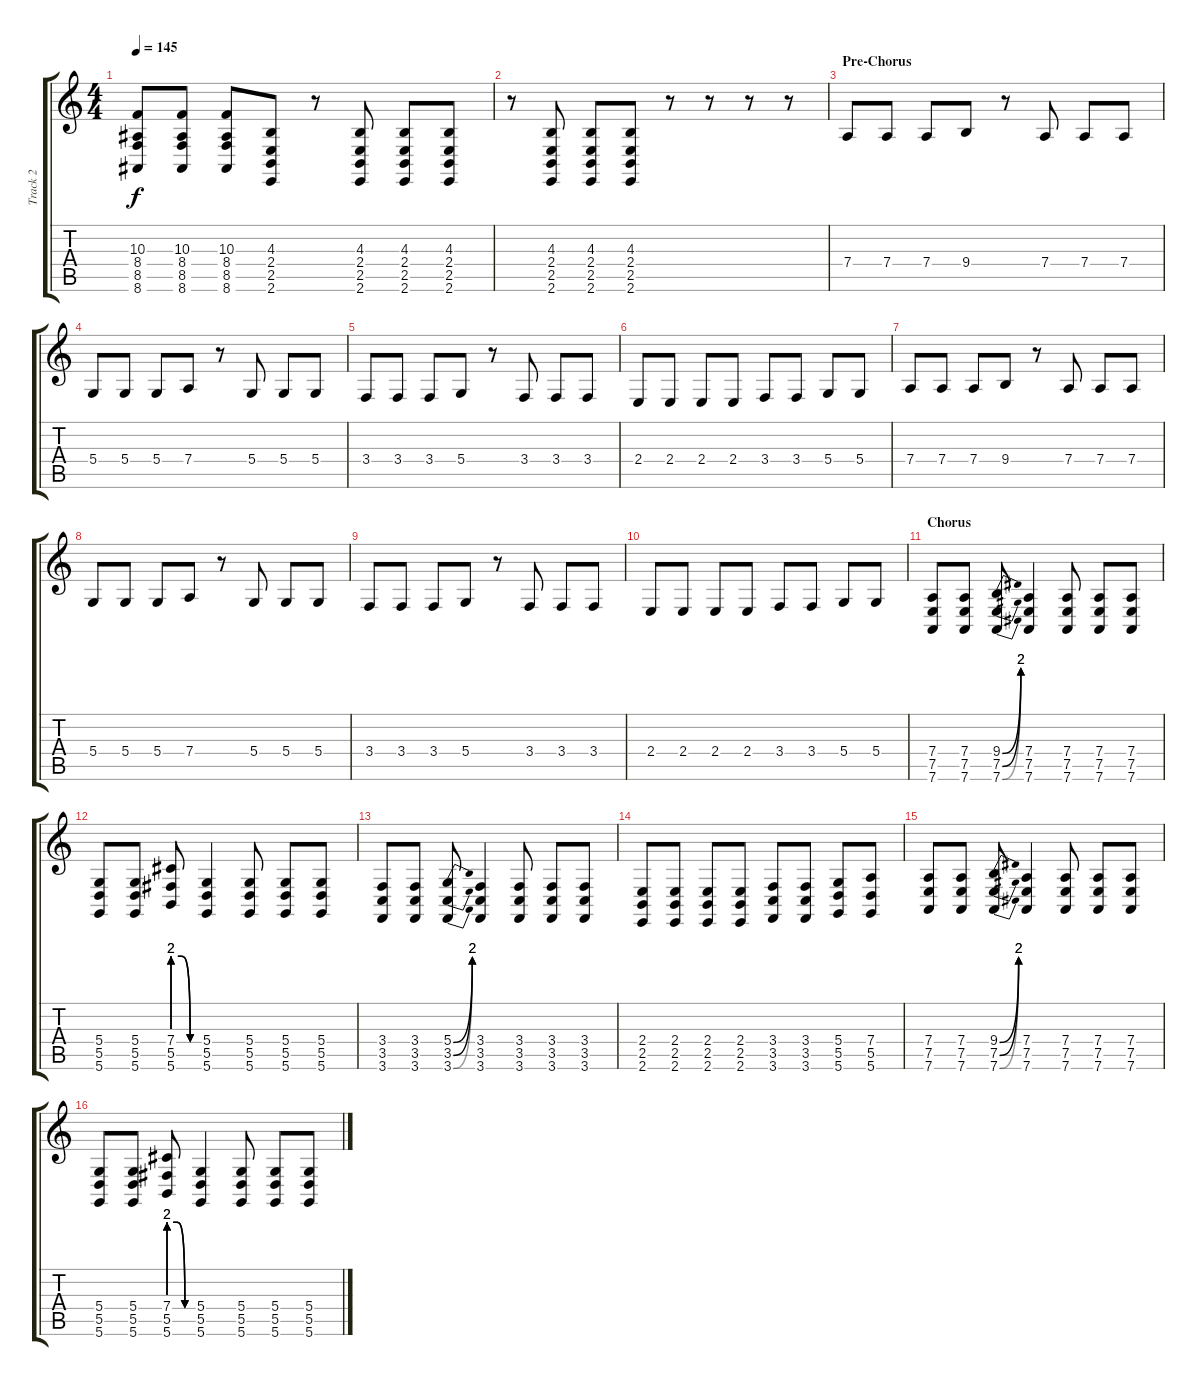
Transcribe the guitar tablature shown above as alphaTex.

\track ("Track 2" "Track 2") {instrument orchestralharp}
\staff {score tabs}
\tuning (E4 B3 G3 D3 A2 D2) {hide}
\ts (4 4)
\tempo 145
\clef g2
\ks c
(10.3 8.4 8.5 8.6).8{dy f} (10.3 8.4 8.5 8.6).8 (10.3 8.4 8.5 8.6).8 (4.3 2.4 2.5 2.6).8 r.8 (4.3 2.4 2.5 2.6).8 (4.3 2.4 2.5 2.6).8 (4.3 2.4 2.5 2.6).8 |
r.8 (4.3 2.4 2.5 2.6).8 (4.3 2.4 2.5 2.6).8 (4.3 2.4 2.5 2.6).8 r.8 r.8 r.8 r.8 |
\section ("" "Pre-Chorus")
7.4.8 7.4.8 7.4.8 9.4.8 r.8 7.4.8 7.4.8 7.4.8 |
5.4.8 5.4.8 5.4.8 7.4.8 r.8 5.4.8 5.4.8 5.4.8 |
3.4.8 3.4.8 3.4.8 5.4.8 r.8 3.4.8 3.4.8 3.4.8 |
2.4.8 2.4.8 2.4.8 2.4.8 3.4.8 3.4.8 5.4.8 5.4.8 |
7.4.8 7.4.8 7.4.8 9.4.8 r.8 7.4.8 7.4.8 7.4.8 |
5.4.8 5.4.8 5.4.8 7.4.8 r.8 5.4.8 5.4.8 5.4.8 |
3.4.8 3.4.8 3.4.8 5.4.8 r.8 3.4.8 3.4.8 3.4.8 |
2.4.8 2.4.8 2.4.8 2.4.8 3.4.8 3.4.8 5.4.8 5.4.8 |
\section ("" "Chorus")
(7.4 7.5 7.6).8 (7.4 7.5 7.6).8 (9.4{be (bend 0 0 60 8)} 7.5{be (bend 0 0 60 8)} 7.6{be (bend 0 0 60 8)}).8 (7.4 7.5 7.6).4 (7.4 7.5 7.6).8 (7.4 7.5 7.6).8 (7.4 7.5 7.6).8 |
(5.4 5.5 5.6).8 (5.4 5.5 5.6).8 (7.4{be (custom 0 8 20 8 40 0 60 0)} 5.5{be (custom 0 8 20 8 40 0 60 0)} 5.6{be (custom 0 8 20 8 40 0 60 0)}).8 (5.4 5.5 5.6).4 (5.4 5.5 5.6).8 (5.4 5.5 5.6).8 (5.4 5.5 5.6).8 |
(3.4 3.5 3.6).8 (3.4 3.5 3.6).8 (5.4{be (bend 0 0 60 8)} 3.5{be (bend 0 0 60 8)} 3.6{be (bend 0 0 60 8)}).8 (3.4 3.5 3.6).4 (3.4 3.5 3.6).8 (3.4 3.5 3.6).8 (3.4 3.5 3.6).8 |
(2.4 2.5 2.6).8 (2.4 2.5 2.6).8 (2.4 2.5 2.6).8 (2.4 2.5 2.6).8 (3.4 3.5 3.6).8 (3.4 3.5 3.6).8 (5.4 5.5 5.6).8 (7.4 5.5 5.6).8 |
(7.4 7.5 7.6).8 (7.4 7.5 7.6).8 (9.4{be (bend 0 0 60 8)} 7.5{be (bend 0 0 60 8)} 7.6{be (bend 0 0 60 8)}).8 (7.4 7.5 7.6).4 (7.4 7.5 7.6).8 (7.4 7.5 7.6).8 (7.4 7.5 7.6).8 |
(5.4 5.5 5.6).8 (5.4 5.5 5.6).8 (7.4{be (custom 0 8 20 8 40 0 60 0)} 5.5{be (custom 0 8 20 8 40 0 60 0)} 5.6{be (custom 0 8 20 8 40 0 60 0)}).8 (5.4 5.5 5.6).4 (5.4 5.5 5.6).8 (5.4 5.5 5.6).8 (5.4 5.5 5.6).8
